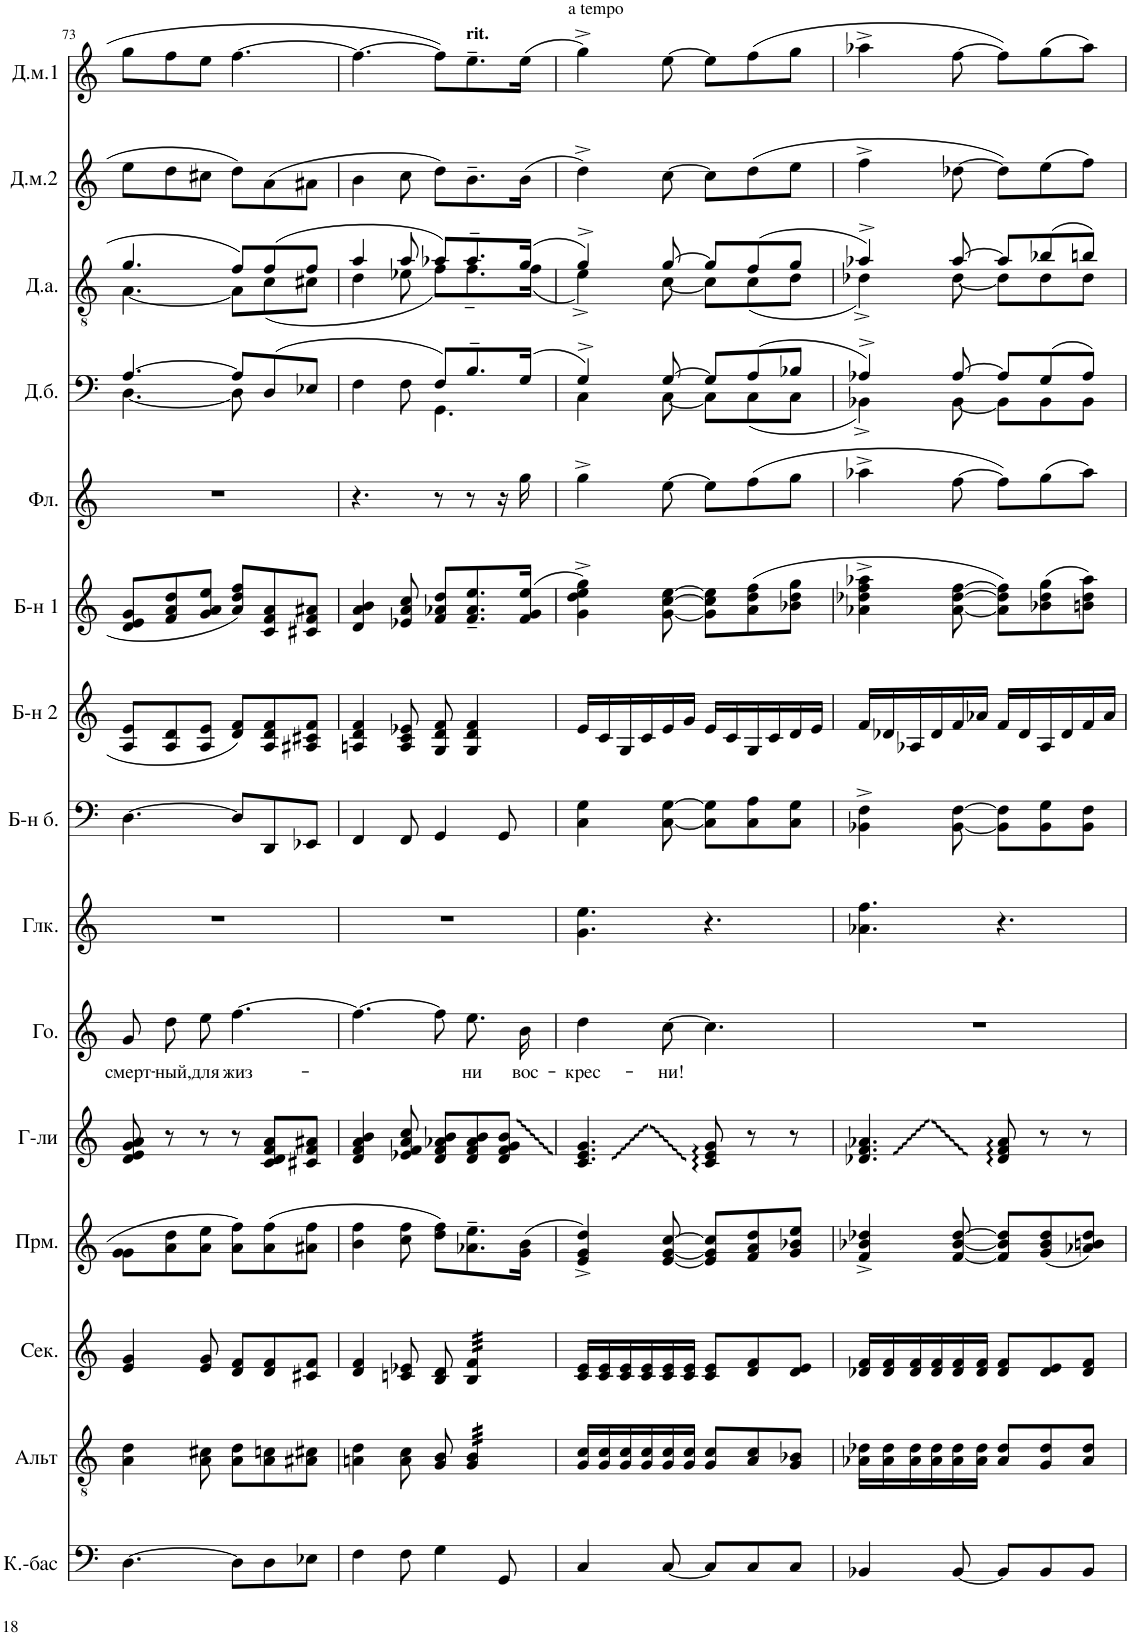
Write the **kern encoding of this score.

**kern	**kern	**kern	**kern	**kern	**kern	**text	**kern	**kern	**kern	**kern	**kern	**kern	**kern	**kern	**kern
*part15	*part14	*part13	*part12	*part11	*part10	*part10	*part9	*part8	*part7	*part6	*part5	*part4	*part3	*part2	*part1
*staff15	*staff14	*staff13	*staff12	*staff11	*staff10	*staff10	*staff9	*staff8	*staff7	*staff6	*staff5	*staff4	*staff3	*staff2	*staff1
*I"Контрабас	*I"Альт	*I"Секунда	*I"Прима	*I"Гусли	*I"Голос	*	*I"Глокеншпиль	*I"Баян-бас	*I"Баян 2	*I"Баян 1	*I"Флейта	*I"Домра басовая	*I"Домра альтовая	*I"Домра малая 2	*I"Домра малая 1
!!LO:PB:g=z
*clefF4	*clefGv2	*clefG2	*clefG2	*clefG2	*clefG2	*	*clefG2	*clefF4	*clefG2	*clefG2	*clefG2	*clefF4	*clefGv2	*clefG2	*clefG2
*	*	*	*	*	*	*	*Trd-14c-24	*	*	*	*	*	*	*	*
*k[]	*k[]	*k[]	*k[]	*k[]	*k[]	*	*k[]	*k[]	*k[]	*k[]	*k[]	*k[]	*k[]	*k[]	*k[]
*M6/8	*M6/8	*M6/8	*M6/8	*M6/8	*M6/8	*	*M6/8	*M6/8	*M6/8	*M6/8	*M6/8	*M6/8	*M6/8	*M6/8	*M6/8
=73	=73	=73	=73	=73	=73	=73	=73	=73	=73	=73	=73	=73	=73	=73	=73
!	!	!	!	!	!	!LO:LY:b	!	!	!	!	!	!	!	!	!
*	*	*	*	*	*	*	*	*	*	*	*	*^	*^	*	*
[4.D\	4A\ 4d\	4e/ 4g/	8g\ 8g\L	8d/ 8e/ 8g/ 8a/	8g\L	смерт-	2.r	[4.D\	8A/ 8e/L	8d/ 8e/ 8g/L	2.r	[4.A/	[4.D\	4.g/	[4.A\	8ee\L	8gg\L
!	!	!	!	!	!	!LO:LY:b	!	!	!	!	!	!	!	!	!	!	!
.	.	.	8a\ 8dd\	8r	8dd\	-ный,	.	.	8A/ 8d/	8f/ 8a/ 8dd/	.	.	.	.	.	8dd\	8ff\
!	!	!	!	!	!	!LO:LY:b	!	!	!	!	!	!	!	!	!	!	!
.	8A\ 8c#X\	8e/ 8g/	8a\ 8ee\J	8r	8ee\J	для	.	.	8A/ 8e/J	8g/ 8a/ 8ee/J	.	.	.	.	.	8cc#X\J	8ee\J
!	!	!	!	!	!	!LO:LY:b	!	!	!	!	!	!	!	!	!	!	!
8D\L]	8A\ 8d\L	8d/ 8f/L	8a\ 8ff\L	8r	[4.ff\	жиз-	.	8D/L]	8d/ 8f/L	8a/ 8dd/ 8ff/L	.	8A/L]	8D\]	8f/L	8A\L]	8dd\L	[4.ff\
8D\	8A\ 8cn\	8d/ 8f/	(8a\ 8ff\	8c/ 8d/ 8f/ 8a/L	.	.	.	8DD/	8A/ 8d/ 8f/	8c/ 8f/ 8a/	.	(8D/	4ryy	(8f/	(8c\	(8a\	.
8E-X\J	8A#X\ 8c#X\J	8c#X/ 8f/J	8a#X\ 8ff\J	8c#X/ 8f/ 8a#X/J	.	.	.	8EE-X/J	8A#X/ 8c#X/ 8f/J	8c#X/ 8f/ 8a#X/J	.	8E-X/J	.	8f/J	8c#X\J	8a#X\J	.
=74	=74	=74	=74	=74	=74	=74	=74	=74	=74	=74	=74	=74	=74	=74	=74	=74	=74
4F\	4An\ 4d\	4d/ 4f/	4b\ 4ff\	4d/ 4f/ 4a/ 4b/	4.ff\_	.	2.r	4FF/	4An/ 4d/ 4f/	4d/ 4a/ 4b/	4.r	4F\	4.ryy	4a/	4d\	4b\	4.ff\_
8F\	8A\ 8c\	8cn/ 8e-X/	8cc\ 8ff\	8e-X/ 8f/ 8a/ 8cc/	.	.	.	8FF/	8A/ 8c/ 8e-X/	8e-X/ 8a/ 8cc/	.	8F\	.	8a/	8e-X\	8cc\	.
4G\	8G/ 8B/	8B/ 8d/	8dd\ 8ff\L)	8d/ 8f/ 8a-X/ 8b/L	8ff\L]	.	.	4GG/	8G/ 8d/ 8f/	8f/ 8a-X/ 8dd/L	8r	8F/L)	4.GG\	8a-X/L)	8f\L)	8dd\L)	8ff\L]
!	!	!	!	!	!	!	!	!	!	!	!	!	!	!	!	!	!LO:TX:a:B:t=rit.
!	!	!	!	!	!	!LO:LY:b	!	!	!	!	!	!	!	!	!	!	!
*	*tremolo	*	*	*	*	*	*	*	*	*	*	*	*	*	*	*	*
*	*	*tremolo	*	*	*	*	*	*	*	*	*	*	*	*	*	*	*
.	32G/ 32B/LLL	32B/ 32f/LLL	8.a-X\~ 8.ee\~	8d/ 8f/ 8a-/ 8b/	8.ee\	ни	.	.	4G/ 4d/ 4f/	8.f/~ 8.a-/~ 8.ee/~	8r	8.B~/	.	8.a-~/	8.f~\	8.b~\	8.ee~\
.	32G/ 32B/	32B/ 32f/	.	.	.	.	.	.	.	.	.	.	.	.	.	.	.
.	32G/ 32B/	32B/ 32f/	.	.	.	.	.	.	.	.	.	.	.	.	.	.	.
.	32G/ 32B/	32B/ 32f/	.	.	.	.	.	.	.	.	.	.	.	.	.	.	.
8GG/	32G/ 32B/	32B/ 32f/	.	8d/ 8f/ 8g/ 8b/J	.	.	.	8GG/	.	.	16r	.	.	.	.	.	.
.	32G/ 32B/	32B/ 32f/	.	.	.	.	.	.	.	.	.	.	.	.	.	.	.
!	!	!	!	!	!	!LO:LY:b	!	!	!	!	!	!	!	!	!	!	!
.	32G/ 32B/	32B/ 32f/	(16g\ 16b\Jk	.	16b\Jk	вос-	.	.	.	(16f/ 16g/ 16ee/Jk	16gg\	(16G/Jk	.	(16g/Jk	(16f\Jk	(16b\Jk	(16ee\Jk
.	32G/ 32B/JJJ	32B/ 32f/JJJ	.	.	.	.	.	.	.	.	.	.	.	.	.	.	.
*	*	*Xtremolo	*	*	*	*	*	*	*	*	*	*	*	*	*	*	*
*	*Xtremolo	*	*	*	*	*	*	*	*	*	*	*	*	*	*	*	*
=75	=75	=75	=75	=75	=75	=75	=75	=75	=75	=75	=75	=75	=75	=75	=75	=75	=75
!	!	!	!	!	!	!	!	!	!	!	!	!	!	!	!	!	!LO:TX:a:t=a tempo
!	!	!	!	!	!	!LO:LY:b	!	!	!	!	!	!	!	!	!	!	!
4C/	16G/ 16c/LL	16c/ 16e/LL	4e/^ 4g/^ 4dd/^)	4.c/ 4.e/ 4.g/	4dd\	-крес-	4.g\ 4.ee\	4C\ 4G\	16e/LL	4g\^ 4dd\^ 4ee\^ 4gg\^)	4gg^\	4G^/)	4C\	4g^/)	4e^\)	4dd^\)	4gg^\)
.	16G/ 16c/	16c/ 16e/	.	.	.	.	.	.	16c/	.	.	.	.	.	.	.	.
.	16G/ 16c/	16c/ 16e/	.	.	.	.	.	.	16G/	.	.	.	.	.	.	.	.
.	16G/ 16c/	16c/ 16e/	.	.	.	.	.	.	16c/	.	.	.	.	.	.	.	.
!	!	!	!	!	!	!LO:LY:b	!	!	!	!	!	!	!	!	!	!	!
[8C/	16G/ 16c/	16c/ 16e/	[8e/ [8g/ [8cc/	.	[8cc\	-ни!	.	[8C\ [8G\	16e/	[8g\ [8cc\ [8ee\	[8ee\	[8G/	[8C\	[8g/	[8c\	[8cc\	[8ee\
.	16G/ 16c/JJ	16c/ 16e/JJ	.	.	.	.	.	.	16g/JJ	.	.	.	.	.	.	.	.
8C/L]	8G/ 8c/L	8c/ 8e/L	8e/] 8g/] 8cc/]L	8c/ 8e/ 8g/	4.cc\]	.	4.r	8C\] 8G\]L	16e/LL	8g\] 8cc\] 8ee\]L	8ee\L]	8G/L]	8C\L]	8g/L]	8c\L]	8cc\L]	8ee\L]
.	.	.	.	.	.	.	.	.	16c/	.	.	.	.	.	.	.	.
8C/	8A/ 8c/	8d/ 8f/	8f/ 8a/ 8dd/	8r	.	.	.	8C\ 8A\	16G/	(8a\ 8dd\ 8ff\	(8ff\	(8A/	(8C\	(8f/	(8c\	(8dd\	(8ff\
.	.	.	.	.	.	.	.	.	16c/	.	.	.	.	.	.	.	.
8C/J	8G/ 8B-X/J	8d/ 8e/J	8g/ 8b-X/ 8ee/J	8r	.	.	.	8C\ 8G\J	16d/	8b-X\ 8dd\ 8gg\J	8gg\J	8B-X/J	8C\J	8g/J	8d\J	8ee\J	8gg\J
.	.	.	.	.	.	.	.	.	16e/JJ	.	.	.	.	.	.	.	.
=76	=76	=76	=76	=76	=76	=76	=76	=76	=76	=76	=76	=76	=76	=76	=76	=76	=76
4BB-X/	16A-X\ 16d-X\LL	16d-X/ 16f/LL	4f/^ 4b-X/^ 4dd-X/^	4.d-X/ 4.f/ 4.a-X/	2.r	.	4.a-X\ 4.ff\	4BB-X\^ 4F\^	16f/LL	4a-X\^ 4dd-X\^ 4ff\^ 4aa-X\^	4aa-X^\	4A-X^/)	4BB-X^\)	4a-X^/)	4d-X^\)	4ff^\	4aa-X^\
.	16A-\ 16d-\	16d-/ 16f/	.	.	.	.	.	.	16d-X/	.	.	.	.	.	.	.	.
.	16A-\ 16d-\	16d-/ 16f/	.	.	.	.	.	.	16A-X/	.	.	.	.	.	.	.	.
.	16A-\ 16d-\	16d-/ 16f/	.	.	.	.	.	.	16d-/	.	.	.	.	.	.	.	.
[8BB-/	16A-\ 16d-\	16d-/ 16f/	[8f/ [8b-/ [8dd-/	.	.	.	.	[8BB-\ [8F\	16f/	[8a-\ [8dd-\ [8ff\	[8ff\	[8A-/	[8BB-\	[8a-/	[8d-\	[8dd-X\	[8ff\
.	16A-\ 16d-\JJ	16d-/ 16f/JJ	.	.	.	.	.	.	16a-X/JJ	.	.	.	.	.	.	.	.
8BB-/L]	8A-/ 8d-/L	8d-/ 8f/L	8f/] 8b-/] 8dd-/]L	8d-/ 8f/ 8a-/	.	.	4.r	8BB-\] 8F\]L	16f/LL	8a-\] 8dd-\] 8ff\]L)	8ff\L])	8A-/L]	8BB-\L]	8a-/L]	8d-\L]	8dd-\L])	8ff\L])
.	.	.	.	.	.	.	.	.	16d-/	.	.	.	.	.	.	.	.
8BB-/	8G/ 8d-/	8d-/ 8e/	(8g/ 8b-/ 8dd-/	8r	.	.	.	8BB-\ 8G\	16A-/	(8b-X\ 8dd-\ 8gg\	(8gg\	(8G/	8BB-\	(8b-X/	8d-\	(8ee\	(8gg\
.	.	.	.	.	.	.	.	.	16d-/	.	.	.	.	.	.	.	.
8BB-/J	8A-/ 8d-/J	8d-/ 8f/J	8a-X/ 8bn/ 8dd-/J)	8r	.	.	.	8BB-\ 8F\J	16f/	8bn\ 8dd-\ 8aa-\J)	8aa-\J)	8A-/J)	8BB-\J	8bn/J)	8d-\J	8ff\J)	8aa-\J)
.	.	.	.	.	.	.	.	.	16a-/JJ	.	.	.	.	.	.	.	.
*	*	*	*	*	*	*	*	*	*	*	*	*v	*v	*	*	*	*
*	*	*	*	*	*	*	*	*	*	*	*	*	*v	*v	*	*
=	=	=	=	=	=	=	=	=	=	=	=	=	=	=	=
*-	*-	*-	*-	*-	*-	*-	*-	*-	*-	*-	*-	*-	*-	*-	*-
